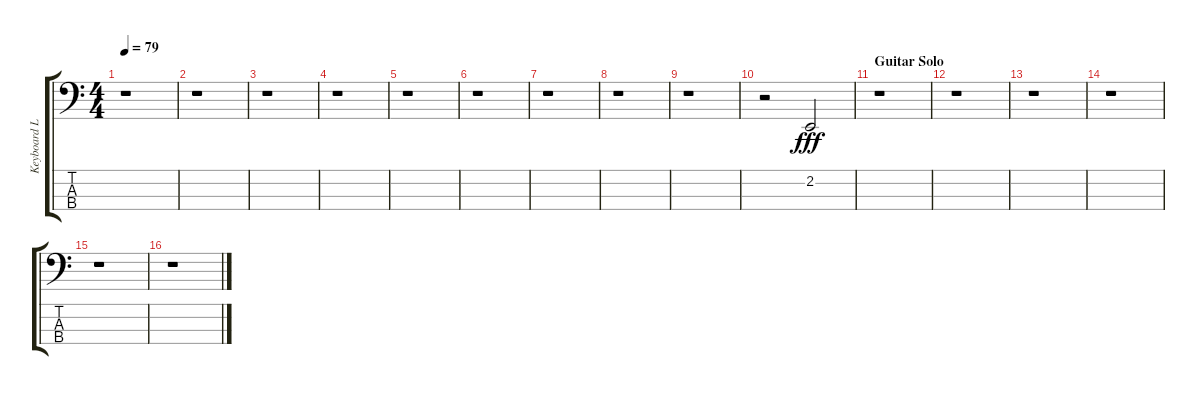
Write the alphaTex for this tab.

\track ("Keyboard Left Hand" "Keyboard L") {instrument acousticgrandpiano}
\staff {score tabs}
\tuning (G2 D2 A1 E1) {hide}
\ts (4 4)
\tempo 79
\clef f4
\ks c
r.1{dy mf} |
r.1 |
r.1 |
r.1 |
r.1 |
r.1 |
r.1 |
r.1 |
r.1 |
r.2 2.2.2{dy fff instrument reversecymbal} |
\section ("" "Guitar Solo")
r.1 |
r.1 |
r.1 |
r.1 |
r.1 |
r.1
